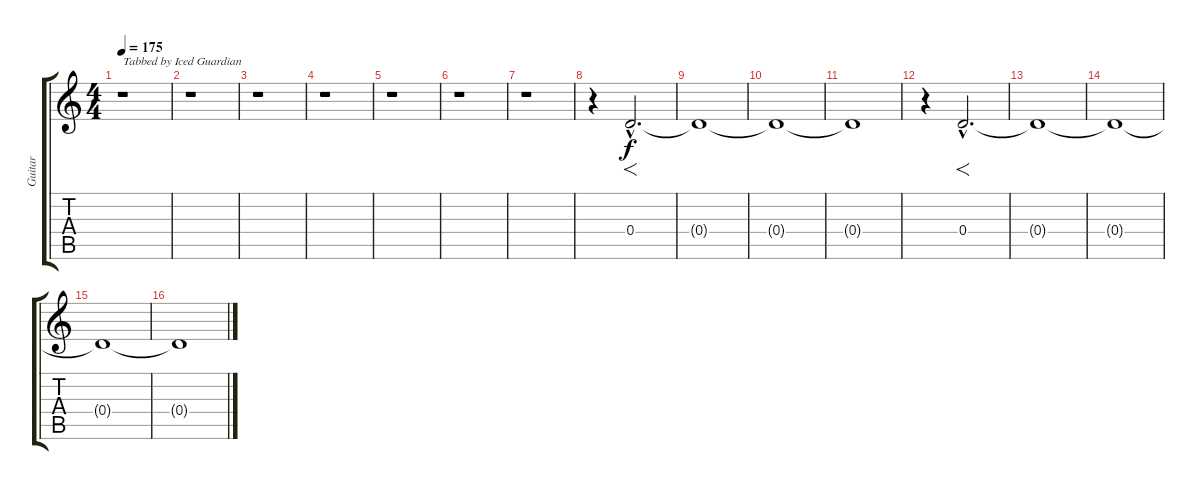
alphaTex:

\track ("Guitar" "Guitar") {instrument overdrivenguitar}
\staff {score tabs}
\tuning (E4 B3 G3 D3 A2 E2) {hide}
\ts (4 4)
\tempo 175
\clef g2
\ks c
r.1{txt "Tabbed by Iced Guardian" dy f instrument overdrivenguitar} |
r.1 |
r.1 |
r.1 |
r.1 |
r.1 |
r.1 |
r.4 0.4{hac}.2{f d} |
0.4{t}.1 |
0.4{t}.1{volume 6} |
0.4{t}.1 |
r.4{volume 13} 0.4{hac}.2{f d} |
0.4{t}.1 |
0.4{t}.1 |
0.4{t}.1{volume 6} |
0.4{t}.1
